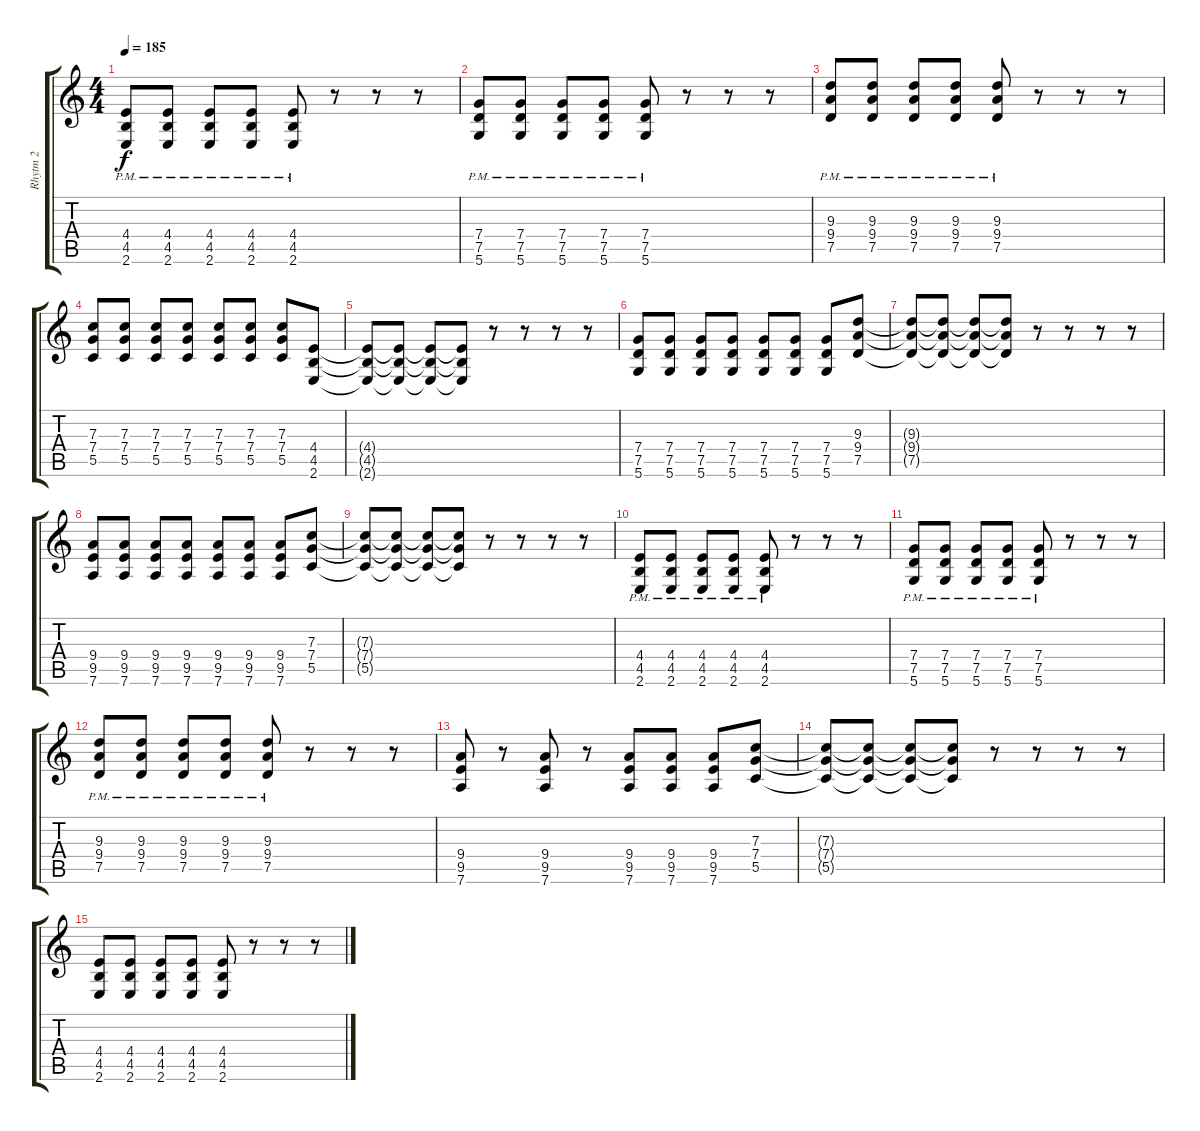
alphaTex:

\track ("Rhytm 2" "Rhytm 2") {instrument overdrivenguitar}
\staff {score tabs}
\tuning (D4 A3 F3 C3 G2 D2) {hide}
\ts (4 4)
\tempo 185
\clef g2
\ks c
(4.4{pm} 4.5{pm} 2.6{pm}).8{dy f} (4.4{pm} 4.5{pm} 2.6{pm}).8 (4.4{pm} 4.5{pm} 2.6{pm}).8 (4.4{pm} 4.5{pm} 2.6{pm}).8 (4.4{pm} 4.5{pm} 2.6{pm}).8 r.8 r.8 r.8 |
(7.4{pm} 7.5{pm} 5.6{pm}).8 (7.4{pm} 7.5{pm} 5.6{pm}).8 (7.4{pm} 7.5{pm} 5.6{pm}).8 (7.4{pm} 7.5{pm} 5.6{pm}).8 (7.4{pm} 7.5{pm} 5.6{pm}).8 r.8 r.8 r.8 |
(9.3{pm} 9.4{pm} 7.5{pm}).8 (9.3{pm} 9.4{pm} 7.5{pm}).8 (9.3{pm} 9.4{pm} 7.5{pm}).8 (9.3{pm} 9.4{pm} 7.5{pm}).8 (9.3{pm} 9.4{pm} 7.5{pm}).8 r.8 r.8 r.8 |
(7.3 7.4 5.5).8 (7.3 7.4 5.5).8 (7.3 7.4 5.5).8 (7.3 7.4 5.5).8 (7.3 7.4 5.5).8 (7.3 7.4 5.5).8 (7.3 7.4 5.5).8 (4.4 4.5 2.6).8 |
(4.4{t} 4.5{t} 2.6{t}).8 (4.4{t} 4.5{t} 2.6{t}).8 (4.4{t} 4.5{t} 2.6{t}).8 (4.4{t} 4.5{t} 2.6{t}).8 r.8 r.8 r.8 r.8 |
(7.4 7.5 5.6).8 (7.4 7.5 5.6).8 (7.4 7.5 5.6).8 (7.4 7.5 5.6).8 (7.4 7.5 5.6).8 (7.4 7.5 5.6).8 (7.4 7.5 5.6).8 (9.3 9.4 7.5).8 |
(9.3{t} 9.4{t} 7.5{t}).8 (9.3{t} 9.4{t} 7.5{t}).8 (9.3{t} 9.4{t} 7.5{t}).8 (9.3{t} 9.4{t} 7.5{t}).8 r.8 r.8 r.8 r.8 |
(9.4 9.5 7.6).8 (9.4 9.5 7.6).8 (9.4 9.5 7.6).8 (9.4 9.5 7.6).8 (9.4 9.5 7.6).8 (9.4 9.5 7.6).8 (9.4 9.5 7.6).8 (7.3 7.4 5.5).8 |
(7.3{t} 7.4{t} 5.5{t}).8 (7.3{t} 7.4{t} 5.5{t}).8 (7.3{t} 7.4{t} 5.5{t}).8 (7.3{t} 7.4{t} 5.5{t}).8 r.8 r.8 r.8 r.8 |
(4.4{pm} 4.5{pm} 2.6{pm}).8 (4.4{pm} 4.5{pm} 2.6{pm}).8 (4.4{pm} 4.5{pm} 2.6{pm}).8 (4.4{pm} 4.5{pm} 2.6{pm}).8 (4.4{pm} 4.5{pm} 2.6{pm}).8 r.8 r.8 r.8 |
(7.4{pm} 7.5{pm} 5.6{pm}).8 (7.4{pm} 7.5{pm} 5.6{pm}).8 (7.4{pm} 7.5{pm} 5.6{pm}).8 (7.4{pm} 7.5{pm} 5.6{pm}).8 (7.4{pm} 7.5{pm} 5.6{pm}).8 r.8 r.8 r.8 |
(9.3{pm} 9.4{pm} 7.5{pm}).8 (9.3{pm} 9.4{pm} 7.5{pm}).8 (9.3{pm} 9.4{pm} 7.5{pm}).8 (9.3{pm} 9.4{pm} 7.5{pm}).8 (9.3{pm} 9.4{pm} 7.5{pm}).8 r.8 r.8 r.8 |
(9.4 9.5 7.6).8 r.8 (9.4 9.5 7.6).8 r.8 (9.4 9.5 7.6).8 (9.4 9.5 7.6).8 (9.4 9.5 7.6).8 (7.3 7.4 5.5).8 |
(7.3{t} 7.4{t} 5.5{t}).8 (7.3{t} 7.4{t} 5.5{t}).8 (7.3{t} 7.4{t} 5.5{t}).8 (7.3{t} 7.4{t} 5.5{t}).8 r.8 r.8 r.8 r.8 |
(4.4 4.5 2.6).8 (4.4 4.5 2.6).8 (4.4 4.5 2.6).8 (4.4 4.5 2.6).8 (4.4 4.5 2.6).8 r.8 r.8 r.8
